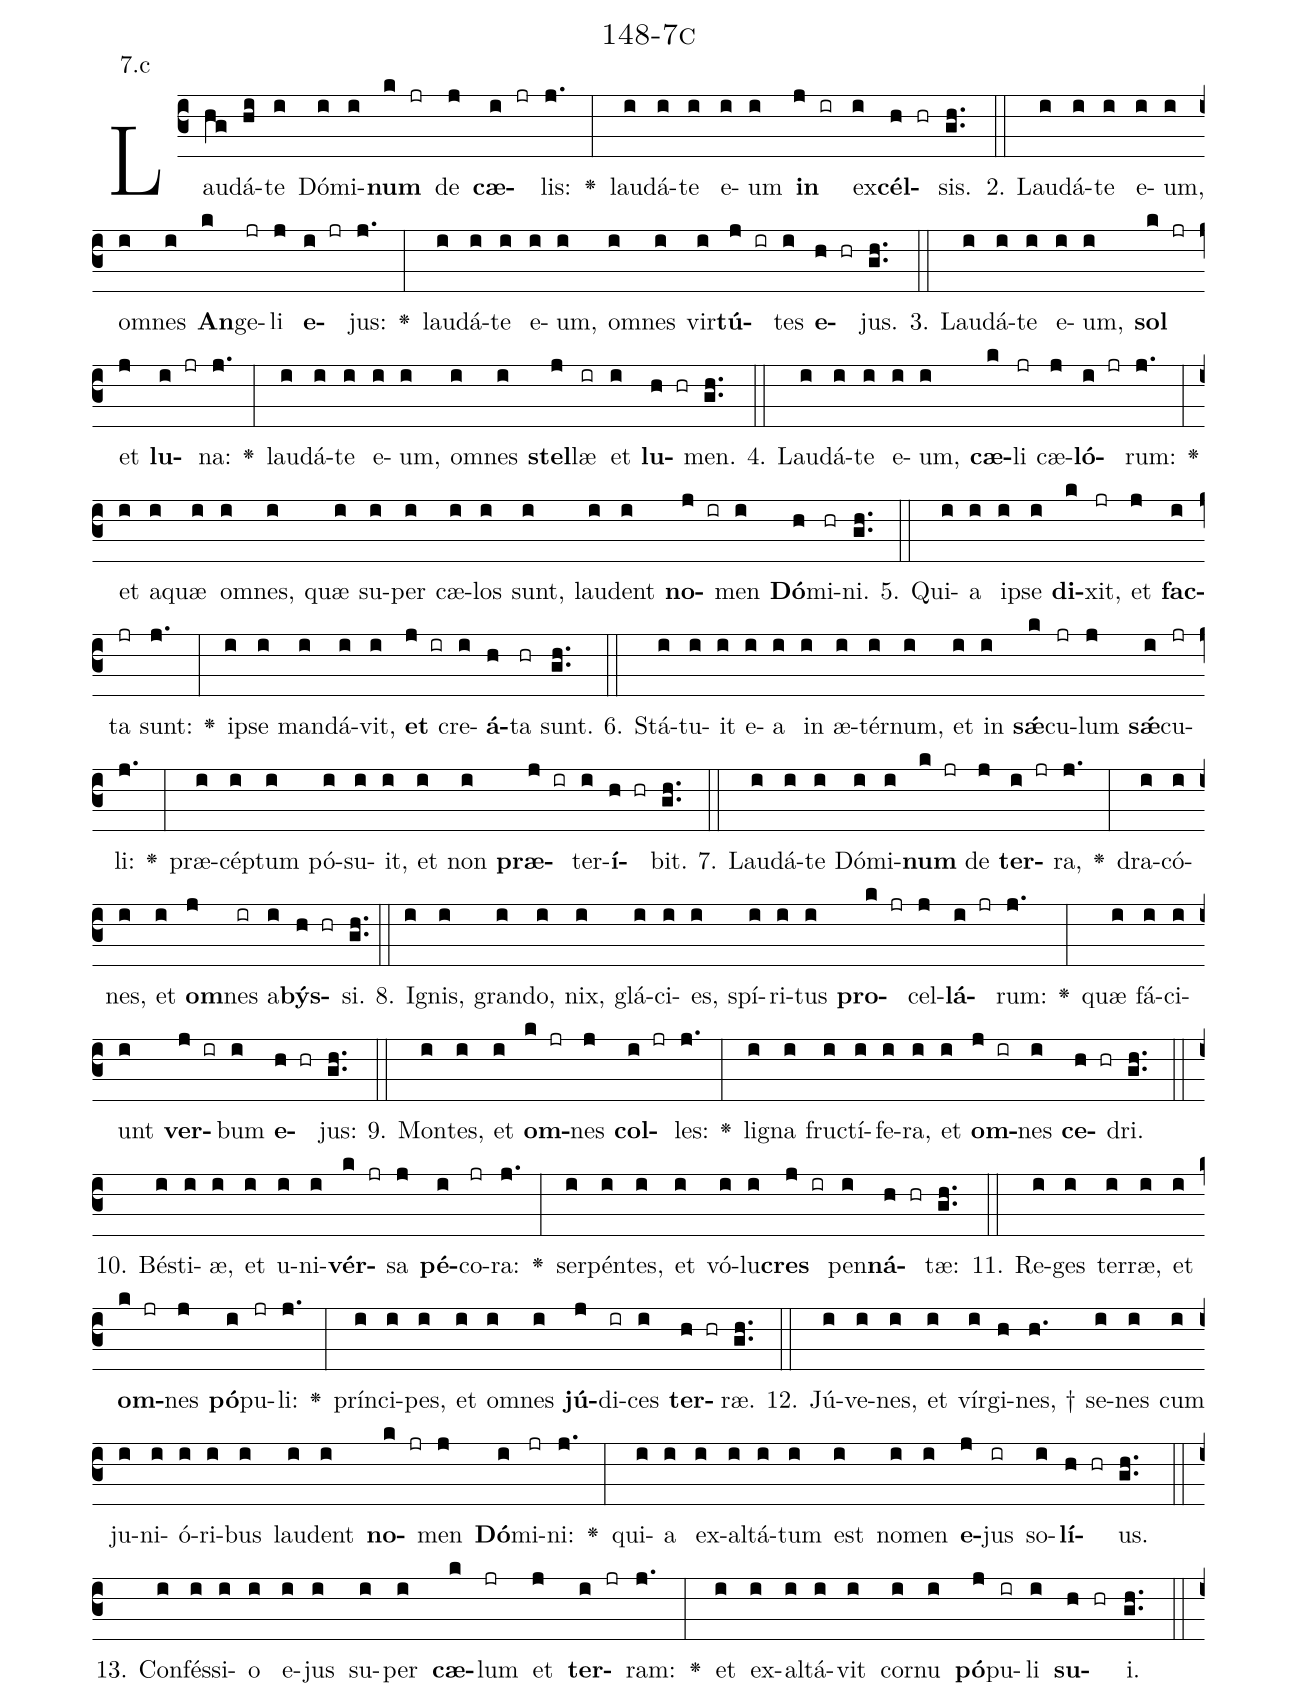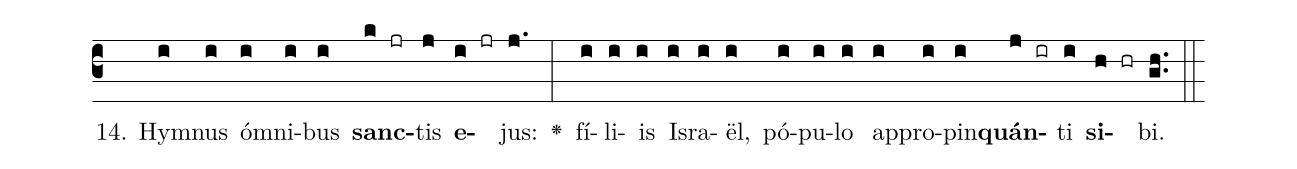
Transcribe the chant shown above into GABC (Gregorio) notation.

name: 148-7c;
annotation: 7.c;
%%
(c3)Lau(hg)dá(hi)te(i) Dó(i)mi(i)<b>num</b>(k jr) de(j) <b>cæ</b>(i jr)lis:(j.) <v>\greheightstar</v>(:) lau(i)dá(i)te(i) e(i)um(i) <b>in</b>(j ir) ex(i)<b>cél</b>(h hr)sis.(gh..) (::)
2. Lau(i)dá(i)te(i) e(i)um,(i) om(i)nes(i) <b>An</b>(k)ge(jr)li(j) <b>e</b>(i jr)jus:(j.) <v>\greheightstar</v>(:) lau(i)dá(i)te(i) e(i)um,(i) om(i)nes(i) vir(i)<b>tú</b>(j ir)tes(i) <b>e</b>(h hr)jus.(gh..) (::)
3. Lau(i)dá(i)te(i) e(i)um,(i) <b>sol</b>(k jr) et(j) <b>lu</b>(i jr)na:(j.) <v>\greheightstar</v>(:) lau(i)dá(i)te(i) e(i)um,(i) om(i)nes(i) <b>stel</b>(j)læ(ir) et(i) <b>lu</b>(h hr)men.(gh..) (::)
4. Lau(i)dá(i)te(i) e(i)um,(i) <b>cæ</b>(k)li(jr) cæ(j)<b>ló</b>(i jr)rum:(j.) <v>\greheightstar</v>(:) et(i) a(i)quæ(i) om(i)nes,(i) quæ(i) su(i)per(i) cæ(i)los(i) sunt,(i) lau(i)dent(i) <b>no</b>(j ir)men(i) <b>Dó</b>(h)mi(hr)ni.(gh..) (::)
5. Qui(i)a(i) ip(i)se(i) <b>di</b>(k)xit,(jr) et(j) <b>fac</b>(i)ta(jr) sunt:(j.) <v>\greheightstar</v>(:) ip(i)se(i) man(i)dá(i)vit,(i) <b>et</b>(j ir) cre(i)<b>á</b>(h)ta(hr) sunt.(gh..) (::)
6. Stá(i)tu(i)it(i) e(i)a(i) in(i) æ(i)tér(i)num,(i) et(i) in(i) <b>sǽ</b>(k)cu(jr)lum(j) <b>sǽ</b>(i)cu(jr)li:(j.) <v>\greheightstar</v>(:) præ(i)cép(i)tum(i) pó(i)su(i)it,(i) et(i) non(i) <b>præ</b>(j ir)ter(i)<b>í</b>(h hr)bit.(gh..) (::)
7. Lau(i)dá(i)te(i) Dó(i)mi(i)<b>num</b>(k jr) de(j) <b>ter</b>(i jr)ra,(j.) <v>\greheightstar</v>(:) dra(i)có(i)nes,(i) et(i) <b>om</b>(j)nes(ir) a(i)<b>býs</b>(h hr)si.(gh..) (::)
8. I(i)gnis,(i) gran(i)do,(i) nix,(i) glá(i)ci(i)es,(i) spí(i)ri(i)tus(i) <b>pro</b>(k jr)cel(j)<b>lá</b>(i jr)rum:(j.) <v>\greheightstar</v>(:) quæ(i) fá(i)ci(i)unt(i) <b>ver</b>(j ir)bum(i) <b>e</b>(h hr)jus:(gh..) (::)
9. Mon(i)tes,(i) et(i) <b>om</b>(k jr)nes(j) <b>col</b>(i jr)les:(j.) <v>\greheightstar</v>(:) li(i)gna(i) fruc(i)tí(i)fe(i)ra,(i) et(i) <b>om</b>(j ir)nes(i) <b>ce</b>(h hr)dri.(gh..) (::)
10. Bés(i)ti(i)æ,(i) et(i) u(i)ni(i)<b>vér</b>(k jr)sa(j) <b>pé</b>(i)co(jr)ra:(j.) <v>\greheightstar</v>(:) ser(i)pén(i)tes,(i) et(i) vó(i)lu(i)<b>cres</b>(j ir) pen(i)<b>ná</b>(h hr)tæ:(gh..) (::)
11. Re(i)ges(i) ter(i)ræ,(i) et(i) <b>om</b>(k jr)nes(j) <b>pó</b>(i)pu(jr)li:(j.) <v>\greheightstar</v>(:) prín(i)ci(i)pes,(i) et(i) om(i)nes(i) <b>jú</b>(j)di(ir)ces(i) <b>ter</b>(h hr)ræ.(gh..) (::)
12. Jú(i)ve(i)nes,(i) et(i) vír(i)gi(h)nes, †(h.) se(i)nes(i) cum(i) ju(i)ni(i)ó(i)ri(i)bus(i) lau(i)dent(i) <b>no</b>(k jr)men(j) <b>Dó</b>(i)mi(jr)ni:(j.) <v>\greheightstar</v>(:) qui(i)a(i) ex(i)al(i)tá(i)tum(i) est(i) no(i)men(i) <b>e</b>(j)jus(ir) so(i)<b>lí</b>(h hr)us.(gh..) (::)
13. Con(i)fés(i)si(i)o(i) e(i)jus(i) su(i)per(i) <b>cæ</b>(k)lum(jr) et(j) <b>ter</b>(i jr)ram:(j.) <v>\greheightstar</v>(:) et(i) ex(i)al(i)tá(i)vit(i) cor(i)nu(i) <b>pó</b>(j)pu(ir)li(i) <b>su</b>(h hr)i.(gh..) (::)
14. Hym(i)nus(i) óm(i)ni(i)bus(i) <b>sanc</b>(k jr)tis(j) <b>e</b>(i jr)jus:(j.) <v>\greheightstar</v>(:) fí(i)li(i)is(i) Is(i)ra(i)ël,(i) pó(i)pu(i)lo(i) ap(i)pro(i)pin(i)<b>quán</b>(j ir)ti(i) <b>si</b>(h hr)bi.(gh..) (::)
